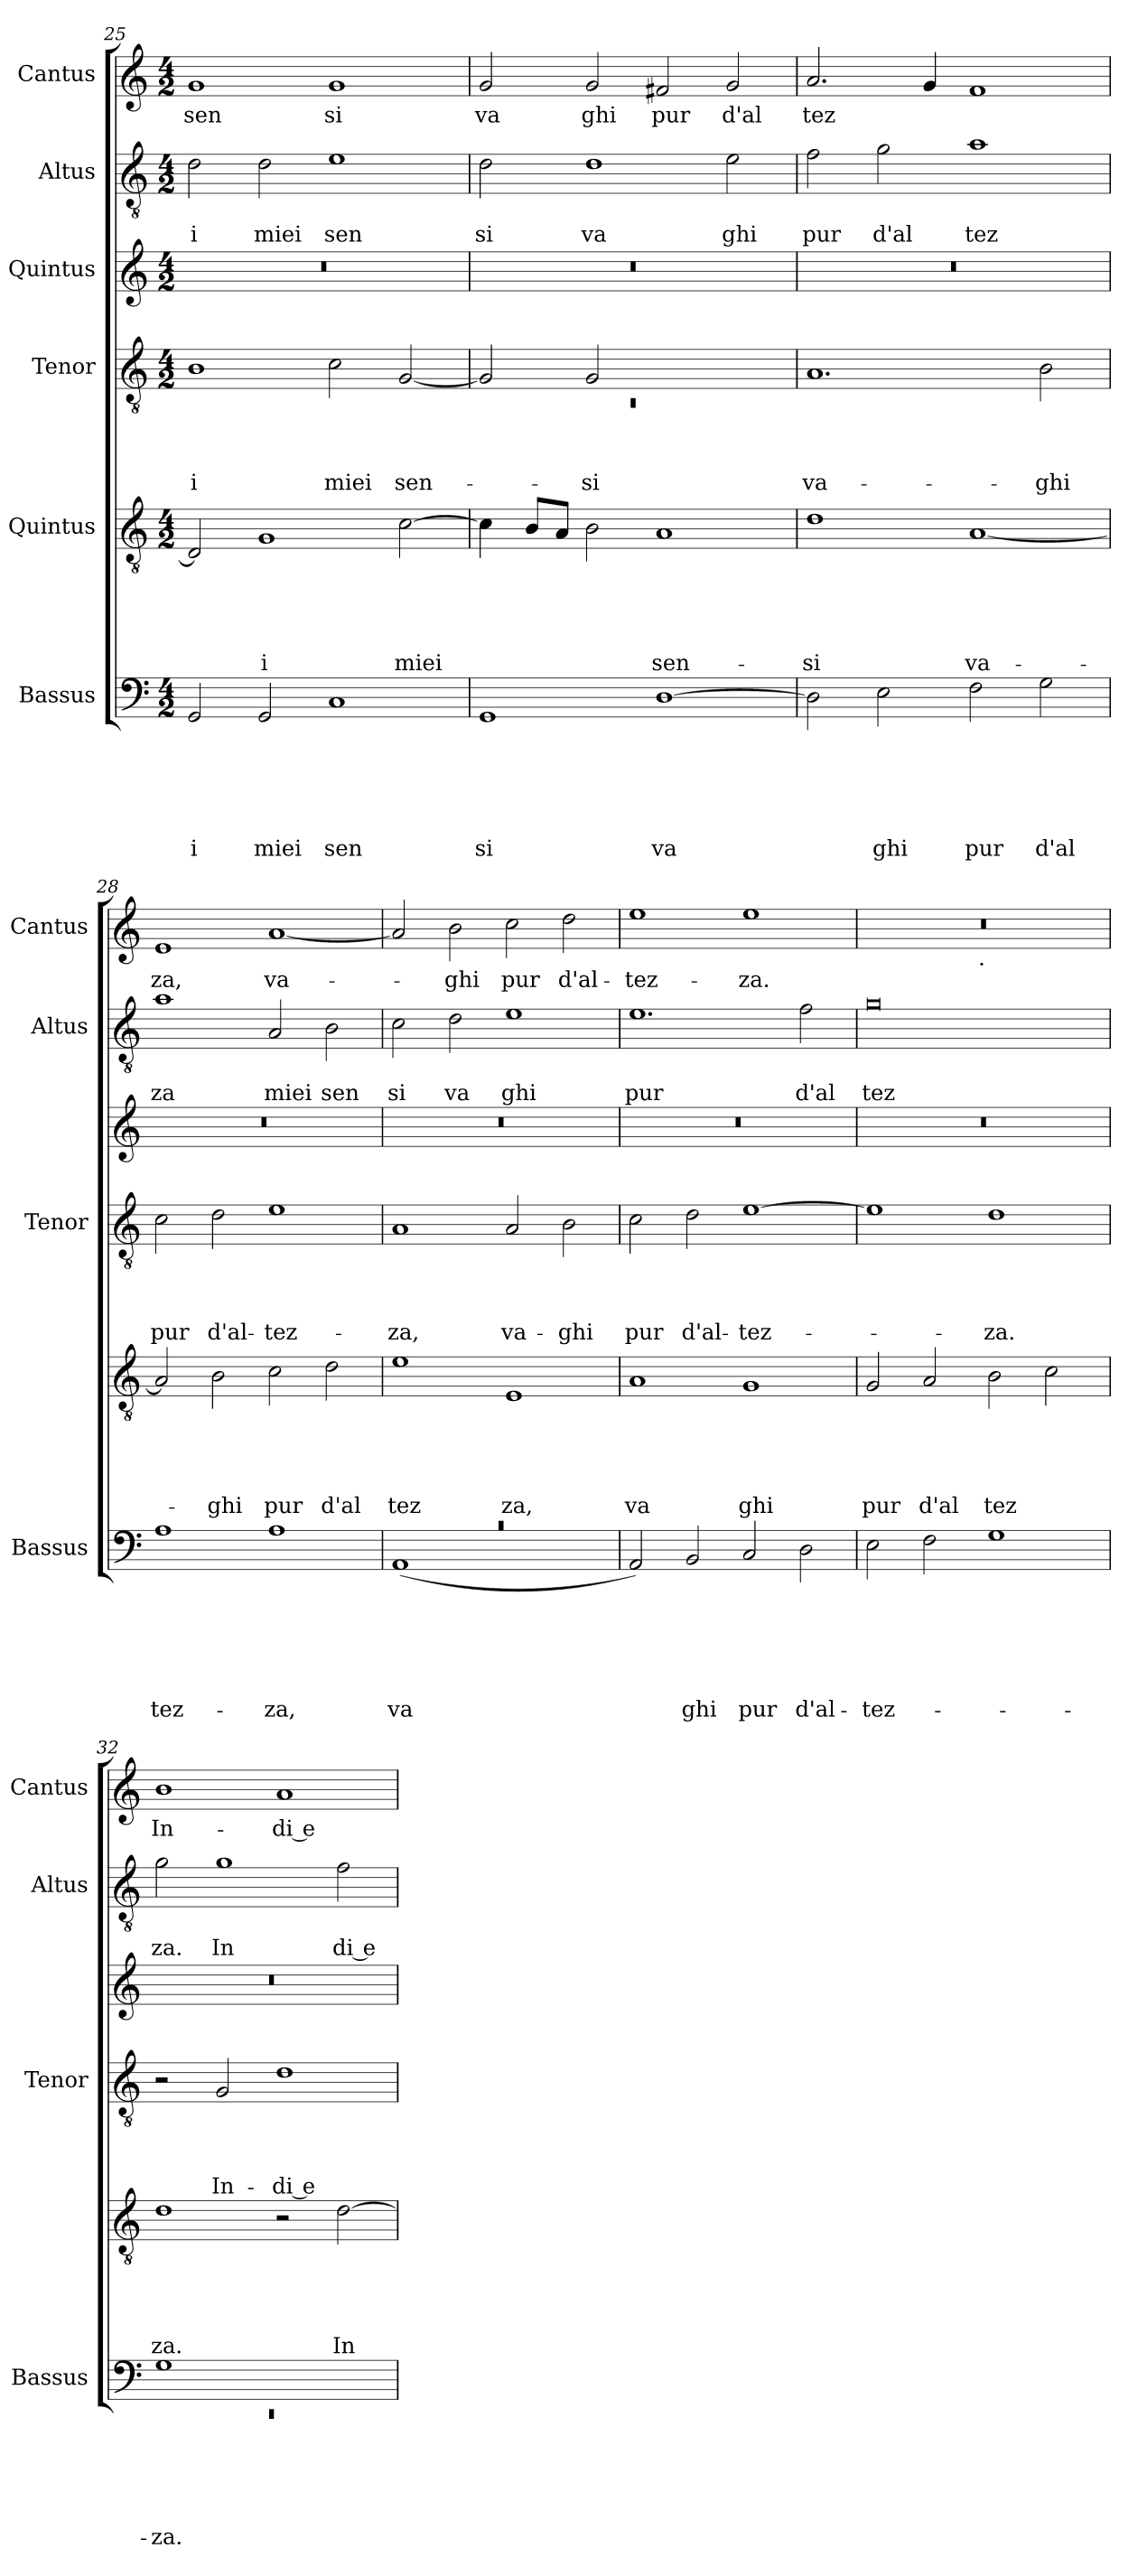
**kern	**text	**text	**text	**text	**text	**text	**kern	**text	**text	**text	**text	**text	**kern	**text	**text	**text	**text	**kern	**kern	**text	**text	**kern	**text
*part6	*part6	*part6	*part6	*part6	*part6	*part6	*part5	*part5	*part5	*part5	*part5	*part5	*part4	*part4	*part4	*part4	*part4	*part3	*part2	*part2	*part2	*part1	*part1
*staff6	*staff6	*staff6	*staff6	*staff6	*staff6	*staff6	*staff5	*staff5	*staff5	*staff5	*staff5	*staff5	*staff4	*staff4	*staff4	*staff4	*staff4	*staff3	*staff2	*staff2	*staff2	*staff1	*staff1
*I"Bassus	*	*	*	*	*	*	*I"Quintus	*	*	*	*	*	*I"Tenor	*	*	*	*	*I"Quintus	*I"Altus	*	*	*I"Cantus	*
*I'Bassus	*	*	*	*	*	*	*	*	*	*	*	*	*I'Tenor	*	*	*	*	*	*I'Altus	*	*	*I'Cantus	*
*clefF4	*	*	*	*	*	*	*clefGv2	*	*	*	*	*	*clefGv2	*	*	*	*	*clefG2	*clefGv2	*	*	*clefG2	*
*k[]	*	*	*	*	*	*	*k[]	*	*	*	*	*	*k[]	*	*	*	*	*k[]	*k[]	*	*	*k[]	*
*C:	*	*	*	*	*	*	*C:	*	*	*	*	*	*C:	*	*	*	*	*C:	*C:	*	*	*C:	*
*M4/2	*	*	*	*	*	*	*M4/2	*	*	*	*	*	*M4/2	*	*	*	*	*M4/2	*M4/2	*	*	*M4/2	*
=25	=25	=25	=25	=25	=25	=25	=25	=25	=25	=25	=25	=25	=25	=25	=25	=25	=25	=25	=25	=25	=25	=25	=25
!	!	!	!	!	!	!LO:LY:b	!	!	!	!	!	!	!	!	!	!	!LO:LY:b	!	!	!	!LO:LY:b	!	!LO:LY:b
2GG/	.	.	.	.	.	i	2D/]	.	.	.	.	.	1B	.	.	.	i	0r	2d\	.	i	1g	sen
!	!	!	!	!	!	!LO:LY:b	!	!	!	!	!	!LO:LY:b	!	!	!	!	!	!	!	!	!LO:LY:b	!	!
2GG/	.	.	.	.	.	miei	1G	.	.	.	.	i	.	.	.	.	.	.	2d\	.	miei	.	.
!	!	!	!	!	!	!LO:LY:b	!	!	!	!	!	!	!	!	!	!	!LO:LY:b	!	!	!	!LO:LY:b	!	!LO:LY:b
1C	.	.	.	.	.	sen	.	.	.	.	.	.	2c\	.	.	.	miei	.	1e	.	sen	1g	si
!	!	!	!	!	!	!	!	!	!	!	!	!LO:LY:b	!	!	!	!	!LO:LY:b	!	!	!	!	!	!
.	.	.	.	.	.	.	[>2c\	.	.	.	.	miei	[<2G/	.	.	.	sen-	.	.	.	.	.	.
=26	=26	=26	=26	=26	=26	=26	=26	=26	=26	=26	=26	=26	=26	=26	=26	=26	=26	=26	=26	=26	=26	=26	=26
*	*	*	*	*	*	*	*	*	*	*	*	*	*^	*	*	*	*	*	*	*	*	*	*
!	!	!	!	!	!	!LO:LY:b	!	!	!	!	!	!	!	!LO:N:vis=1	!	!	!	!	!	!	!	!LO:LY:b	!	!LO:LY:b
1GG	.	.	.	.	.	si	4c\]	.	.	.	.	.	2G/]	0rC	.	.	.	.	0r	2d\	.	si	2g/	va
.	.	.	.	.	.	.	8B/L	.	.	.	.	.	.	.	.	.	.	.	.	.	.	.	.	.
.	.	.	.	.	.	.	8A/J	.	.	.	.	.	.	.	.	.	.	.	.	.	.	.	.	.
!	!	!	!	!	!	!	!	!	!	!	!	!	!	!	!	!	!	!LO:LY:b	!	!	!	!LO:LY:b	!	!LO:LY:b
.	.	.	.	.	.	.	2B\	.	.	.	.	.	2G/	.	.	.	.	-si	.	1d	.	va	2g/	ghi
!	!	!	!	!	!	!LO:LY:b	!	!	!	!	!	!LO:LY:b	!	!	!	!	!	!	!	!	!	!	!	!LO:LY:b
[>1D	.	.	.	.	.	va	1A	.	.	.	.	sen-	1ryy	.	.	.	.	.	.	.	.	.	2f#X/	pur
!	!	!	!	!	!	!	!	!	!	!	!	!	!	!	!	!	!	!	!	!	!	!LO:LY:b	!	!LO:LY:b
.	.	.	.	.	.	.	.	.	.	.	.	.	.	.	.	.	.	.	.	2e\	.	ghi	2g/	d'al
*	*	*	*	*	*	*	*	*	*	*	*	*	*v	*v	*	*	*	*	*	*	*	*	*	*
=27	=27	=27	=27	=27	=27	=27	=27	=27	=27	=27	=27	=27	=27	=27	=27	=27	=27	=27	=27	=27	=27	=27	=27
!	!	!	!	!	!	!	!	!	!	!	!	!LO:LY:b	!	!	!	!	!LO:LY:b	!	!	!	!LO:LY:b	!	!LO:LY:b
2D\]	.	.	.	.	.	.	1d	.	.	.	.	-si	1.A	.	.	.	va-	0r	2f\	.	pur	2.a/	tez
!	!	!	!	!	!	!LO:LY:b	!	!	!	!	!	!	!	!	!	!	!	!	!	!	!LO:LY:b	!	!
2E\	.	.	.	.	.	ghi	.	.	.	.	.	.	.	.	.	.	.	.	2g\	.	d'al	.	.
.	.	.	.	.	.	.	.	.	.	.	.	.	.	.	.	.	.	.	.	.	.	4g/	.
!	!	!	!	!	!	!LO:LY:b	!	!	!	!	!	!LO:LY:b	!	!	!	!	!	!	!	!	!LO:LY:b	!	!
2F\	.	.	.	.	.	pur	[<1A	.	.	.	.	va-	.	.	.	.	.	.	1a	.	tez	1f	.
!	!	!	!	!	!	!LO:LY:b	!	!	!	!	!	!	!	!	!	!	!LO:LY:b	!	!	!	!	!	!
2G\	.	.	.	.	.	d'al	.	.	.	.	.	.	2B\	.	.	.	-ghi	.	.	.	.	.	.
!!LO:LB:g=z
=28	=28	=28	=28	=28	=28	=28	=28	=28	=28	=28	=28	=28	=28	=28	=28	=28	=28	=28	=28	=28	=28	=28	=28
!	!	!	!	!	!	!LO:LY:b	!	!	!	!	!	!	!	!	!	!	!LO:LY:b	!	!	!	!LO:LY:b	!	!LO:LY:b
1A	.	.	.	.	.	tez-	2A/]	.	.	.	.	.	2c\	.	.	.	pur	0r	1a	.	za	1e	za,
!	!	!	!	!	!	!	!	!	!	!	!	!LO:LY:b	!	!	!	!	!LO:LY:b	!	!	!	!	!	!
.	.	.	.	.	.	.	2B\	.	.	.	.	-ghi	2d\	.	.	.	d'al-	.	.	.	.	.	.
!	!	!	!	!	!	!LO:LY:b	!	!	!	!	!	!LO:LY:b	!	!	!	!	!LO:LY:b	!	!	!	!LO:LY:b	!	!LO:LY:b
1A	.	.	.	.	.	-za,	2c\	.	.	.	.	pur	1e	.	.	.	-tez-	.	2A/	.	miei	[<1a	va-
!	!	!	!	!	!	!	!	!	!	!	!	!LO:LY:b	!	!	!	!	!	!	!	!	!LO:LY:b	!	!
.	.	.	.	.	.	.	2d\	.	.	.	.	d'al	.	.	.	.	.	.	2B\	.	sen	.	.
=29	=29	=29	=29	=29	=29	=29	=29	=29	=29	=29	=29	=29	=29	=29	=29	=29	=29	=29	=29	=29	=29	=29	=29
!LO:N:vis=1	!	!	!	!	!	!LO:LY:b	!	!	!	!	!	!LO:LY:b	!	!	!	!	!LO:LY:b	!	!	!	!LO:LY:b	!	!
*^	*	*	*	*	*	*	*	*	*	*	*	*	*	*	*	*	*	*	*	*	*	*	*
0rc	(<1AA	.	.	.	.	.	va-	1e	.	.	.	.	tez	1A	.	.	.	-za,	0r	2c\	.	si	2a/]	.
!	!	!	!	!	!	!	!	!	!	!	!	!	!	!	!	!	!	!	!	!	!	!LO:LY:b	!	!LO:LY:b
.	.	.	.	.	.	.	.	.	.	.	.	.	.	.	.	.	.	.	.	2d\	.	va	2b\	-ghi
!	!	!	!	!	!	!	!	!	!	!	!	!	!LO:LY:b	!	!	!	!	!LO:LY:b	!	!	!	!LO:LY:b	!	!LO:LY:b
.	1ryy	.	.	.	.	.	.	1E	.	.	.	.	za,	2A/	.	.	.	va-	.	1e	.	ghi	2cc\	pur
!	!	!	!	!	!	!	!	!	!	!	!	!	!	!	!	!	!	!LO:LY:b	!	!	!	!	!	!LO:LY:b
.	.	.	.	.	.	.	.	.	.	.	.	.	.	2B\	.	.	.	-ghi	.	.	.	.	2dd\	d'al-
*v	*v	*	*	*	*	*	*	*	*	*	*	*	*	*	*	*	*	*	*	*	*	*	*	*
=30	=30	=30	=30	=30	=30	=30	=30	=30	=30	=30	=30	=30	=30	=30	=30	=30	=30	=30	=30	=30	=30	=30	=30
!	!	!	!	!	!	!	!	!	!	!	!	!LO:LY:b	!	!	!	!	!LO:LY:b	!	!	!	!LO:LY:b	!	!LO:LY:b
2AA/)	.	.	.	.	.	.	1A	.	.	.	.	va	2c\	.	.	.	pur	0r	1.e	.	pur	1ee	-tez-
!	!	!	!	!	!	!LO:LY:b	!	!	!	!	!	!	!	!	!	!	!LO:LY:b	!	!	!	!	!	!
2BB/	.	.	.	.	.	-ghi	.	.	.	.	.	.	2d\	.	.	.	d'al-	.	.	.	.	.	.
!	!	!	!	!	!	!LO:LY:b	!	!	!	!	!	!LO:LY:b	!	!	!	!	!LO:LY:b	!	!	!	!	!	!LO:LY:b
2C/	.	.	.	.	.	pur	1G	.	.	.	.	ghi	[>1e	.	.	.	-tez-	.	.	.	.	1ee	-za.
!	!	!	!	!	!	!LO:LY:b	!	!	!	!	!	!	!	!	!	!	!	!	!	!	!LO:LY:b	!	!
2D\	.	.	.	.	.	d'al-	.	.	.	.	.	.	.	.	.	.	.	.	2f\	.	d'al	.	.
=31	=31	=31	=31	=31	=31	=31	=31	=31	=31	=31	=31	=31	=31	=31	=31	=31	=31	=31	=31	=31	=31	=31	=31
!	!	!	!	!	!	!LO:LY:b	!	!	!	!	!	!LO:LY:b	!	!	!	!	!	!	!	!	!LO:LY:b	!	!
*	*	*	*	*	*	*	*	*	*	*	*	*	*	*	*	*	*	*	*	*	*	*^	*
2E\	.	.	.	.	.	-tez-	2G/	.	.	.	.	pur	1e]	.	.	.	.	0r	0g	.	tez	0r	2ryy	.
!	!	!	!	!	!	!	!	!	!	!	!	!LO:LY:b	!	!	!	!	!	!	!	!	!	!	!	!
2F\	.	.	.	.	.	.	2A/	.	.	.	.	d'al	.	.	.	.	.	.	.	.	.	.	4...ryy	.
!	!	!	!	!	!	!	!	!	!	!	!	!	!	!	!	!	!	!	!	!	!	!	!LO:TX:b:t=.	!
.	.	.	.	.	.	.	.	.	.	.	.	.	.	.	.	.	.	.	.	.	.	.	1ryy	.
!	!	!	!	!	!	!	!	!	!	!	!	!LO:LY:b	!	!	!	!	!LO:LY:b	!	!	!	!	!	!	!
1G	.	.	.	.	.	.	2B\	.	.	.	.	tez	1d	.	.	.	-za.	.	.	.	.	.	.	.
.	.	.	.	.	.	.	2c\	.	.	.	.	.	.	.	.	.	.	.	.	.	.	.	.	.
.	.	.	.	.	.	.	.	.	.	.	.	.	.	.	.	.	.	.	.	.	.	.	32ryy	.
=32	=32	=32	=32	=32	=32	=32	=32	=32	=32	=32	=32	=32	=32	=32	=32	=32	=32	=32	=32	=32	=32	=32	=32	=32
*^	*	*	*	*	*	*	*	*	*	*	*	*	*	*	*	*	*	*	*	*	*	*	*	*
!	!LO:N:vis=1	!	!	!	!	!	!LO:LY:b	!	!	!	!	!	!LO:LY:b	!	!	!	!	!	!	!	!	!LO:LY:b	!	!	!LO:LY:b
*	*	*	*	*	*	*	*	*	*	*	*	*	*	*	*	*	*	*	*	*	*	*	*v	*v	*
1G	0rEE	.	.	.	.	.	-za.	1d	.	.	.	.	za.	2r	.	.	.	.	0r	2g\	.	za.	1b	In-
!	!	!	!	!	!	!	!	!	!	!	!	!	!	!	!	!	!	!LO:LY:b	!	!	!	!LO:LY:b	!	!
.	.	.	.	.	.	.	.	.	.	.	.	.	.	2G/	.	.	.	In-	.	1g	.	In	.	.
!	!	!	!	!	!	!	!	!	!	!	!	!	!	!	!	!	!	!LO:LY:b:rj	!	!	!	!	!	!LO:LY:b:rj
1ryy	.	.	.	.	.	.	.	2r	.	.	.	.	.	1d	.	.	.	-di e	.	.	.	.	1a	-di e
!	!	!	!	!	!	!	!	!	!	!	!	!	!LO:LY:b	!	!	!	!	!	!	!	!	!LO:LY:b	!	!
.	.	.	.	.	.	.	.	[>2d\	.	.	.	.	In	.	.	.	.	.	.	2f\	.	di e	.	.
*v	*v	*	*	*	*	*	*	*	*	*	*	*	*	*	*	*	*	*	*	*	*	*	*	*
=	=	=	=	=	=	=	=	=	=	=	=	=	=	=	=	=	=	=	=	=	=	=	=
*-	*-	*-	*-	*-	*-	*-	*-	*-	*-	*-	*-	*-	*-	*-	*-	*-	*-	*-	*-	*-	*-	*-	*-
